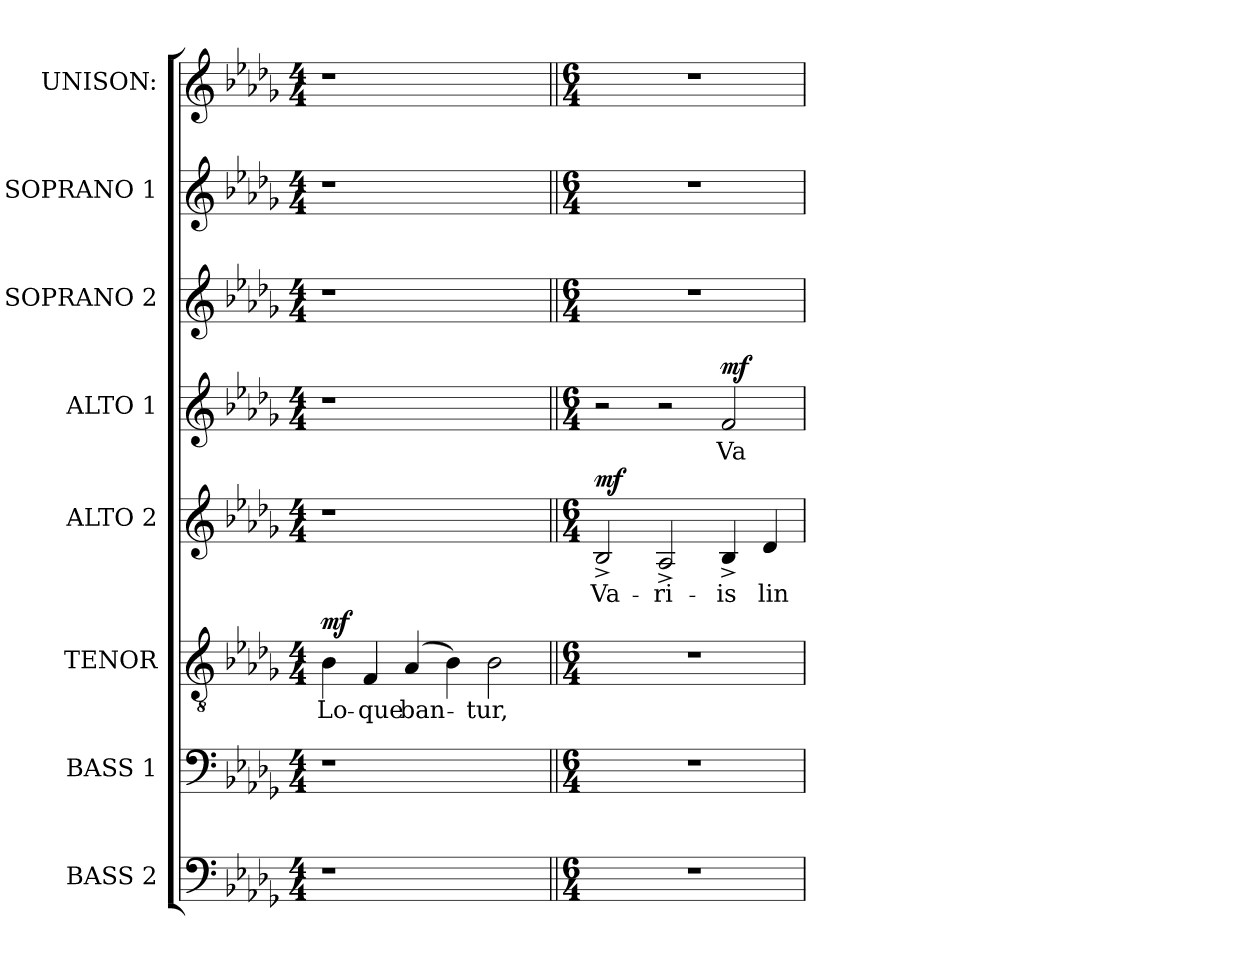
**kern	**kern	**kern	**text	**dynam	**kern	**text	**dynam	**kern	**text	**dynam	**kern	**kern	**kern
*part8	*part7	*part6	*part6	*part6	*part5	*part5	*part5	*part4	*part4	*part4	*part3	*part2	*part1
*staff8	*staff7	*staff6	*staff6	*staff6	*staff5	*staff5	*staff5	*staff4	*staff4	*staff4	*staff3	*staff2	*staff1
*I"BASS 2	*I"BASS 1	*I"TENOR	*	*	*I"ALTO 2	*	*	*I"ALTO 1	*	*	*I"SOPRANO 2	*I"SOPRANO 1	*I"UNISON:
*I'B2.	*I'B1.	*I'T.	*	*	*I'A2.	*	*	*I'A1.	*	*	*I'S2.	*I'S1.	*I'S.
!!LO:PB:g=z
*clefF4	*clefF4	*clefGv2	*	*	*clefG2	*	*	*clefG2	*	*	*clefG2	*clefG2	*clefG2
*	*	*ITrd7c12	*	*	*	*	*	*	*	*	*	*	*
*k[b-e-a-d-g-]	*k[b-e-a-d-g-]	*k[b-e-a-d-g-]	*	*	*k[b-e-a-d-g-]	*	*	*k[b-e-a-d-g-]	*	*	*k[b-e-a-d-g-]	*k[b-e-a-d-g-]	*k[b-e-a-d-g-]
*D-:	*D-:	*D-:	*	*	*D-:	*	*	*D-:	*	*	*D-:	*D-:	*D-:
*M4/4	*M4/4	*M4/4	*	*	*M4/4	*	*	*M4/4	*	*	*M4/4	*M4/4	*M4/4
=1	=1	=1	=1	=1	=1	=1	=1	=1	=1	=1	=1	=1	=1
!LO:N:vis=1	!LO:N:vis=1	!	!	!	!	!	!	!	!	!	!	!	!
!	!	!	!LO:LY:b:color=#000000	!	!LO:N:vis=1	!	!	!LO:N:vis=1	!	!	!LO:N:vis=1	!LO:N:vis=1	!LO:N:vis=1
1r	1r	4BB-i\	Lo-	mf	1r	.	.	1r	.	.	1r	1r	1r
!	!	!	!LO:LY:b:color=#000000	!	!	!	!	!	!	!	!	!	!
.	.	4FFi/	-que	.	.	.	.	.	.	.	.	.	.
!	!	!	!LO:LY:b:color=#000000	!	!	!	!	!	!	!	!	!	!
.	.	(4AA-i/	ban-	.	.	.	.	.	.	.	.	.	.
.	.	4BB-i\)	.	.	.	.	.	.	.	.	.	.	.
!	!	!	!LO:LY:b:color=#000000	!	!	!	!	!	!	!	!	!	!
2ryy	2ryy	2BB-i\	-tur,	.	2ryy	.	.	2ryy	.	.	2ryy	2ryy	2ryy
=2||	=2||	=2||	=2||	=2||	=2||	=2||	=2||	=2||	=2||	=2||	=2||	=2||	=2||
*M6/4	*M6/4	*M6/4	*	*	*M6/4	*	*	*M6/4	*	*	*M6/4	*M6/4	*M6/4
!LO:N:vis=1	!LO:N:vis=1	!LO:N:vis=1	!	!	!	!	!	!	!	!	!	!	!
!	!	!	!	!	!	!LO:LY:b:color=#000000	!	!	!	!	!LO:N:vis=1	!LO:N:vis=1	!LO:N:vis=1
1.r	1.r	1.r	.	.	2B-^i/	Va-	mf	2r	.	.	1.r	1.r	1.r
!	!	!	!	!	!	!LO:LY:b:color=#000000	!	!	!	!	!	!	!
.	.	.	.	.	2A-^i/	-ri-	.	2r	.	.	.	.	.
!	!	!	!	!	!	!LO:LY:b:color=#000000	!	!	!	!	!	!	!
!	!	!	!	!	!	!	!	!	!LO:LY:b:color=#000000	!	!	!	!
.	.	.	.	.	4B-^i/	-is	.	2fi/	Va-	mf	.	.	.
!	!	!	!	!	!	!LO:LY:b:color=#000000	!	!	!	!	!	!	!
.	.	.	.	.	4d-i/	lin-	.	.	.	.	.	.	.
=	=	=	=	=	=	=	=	=	=	=	=	=	=
*-	*-	*-	*-	*-	*-	*-	*-	*-	*-	*-	*-	*-	*-
